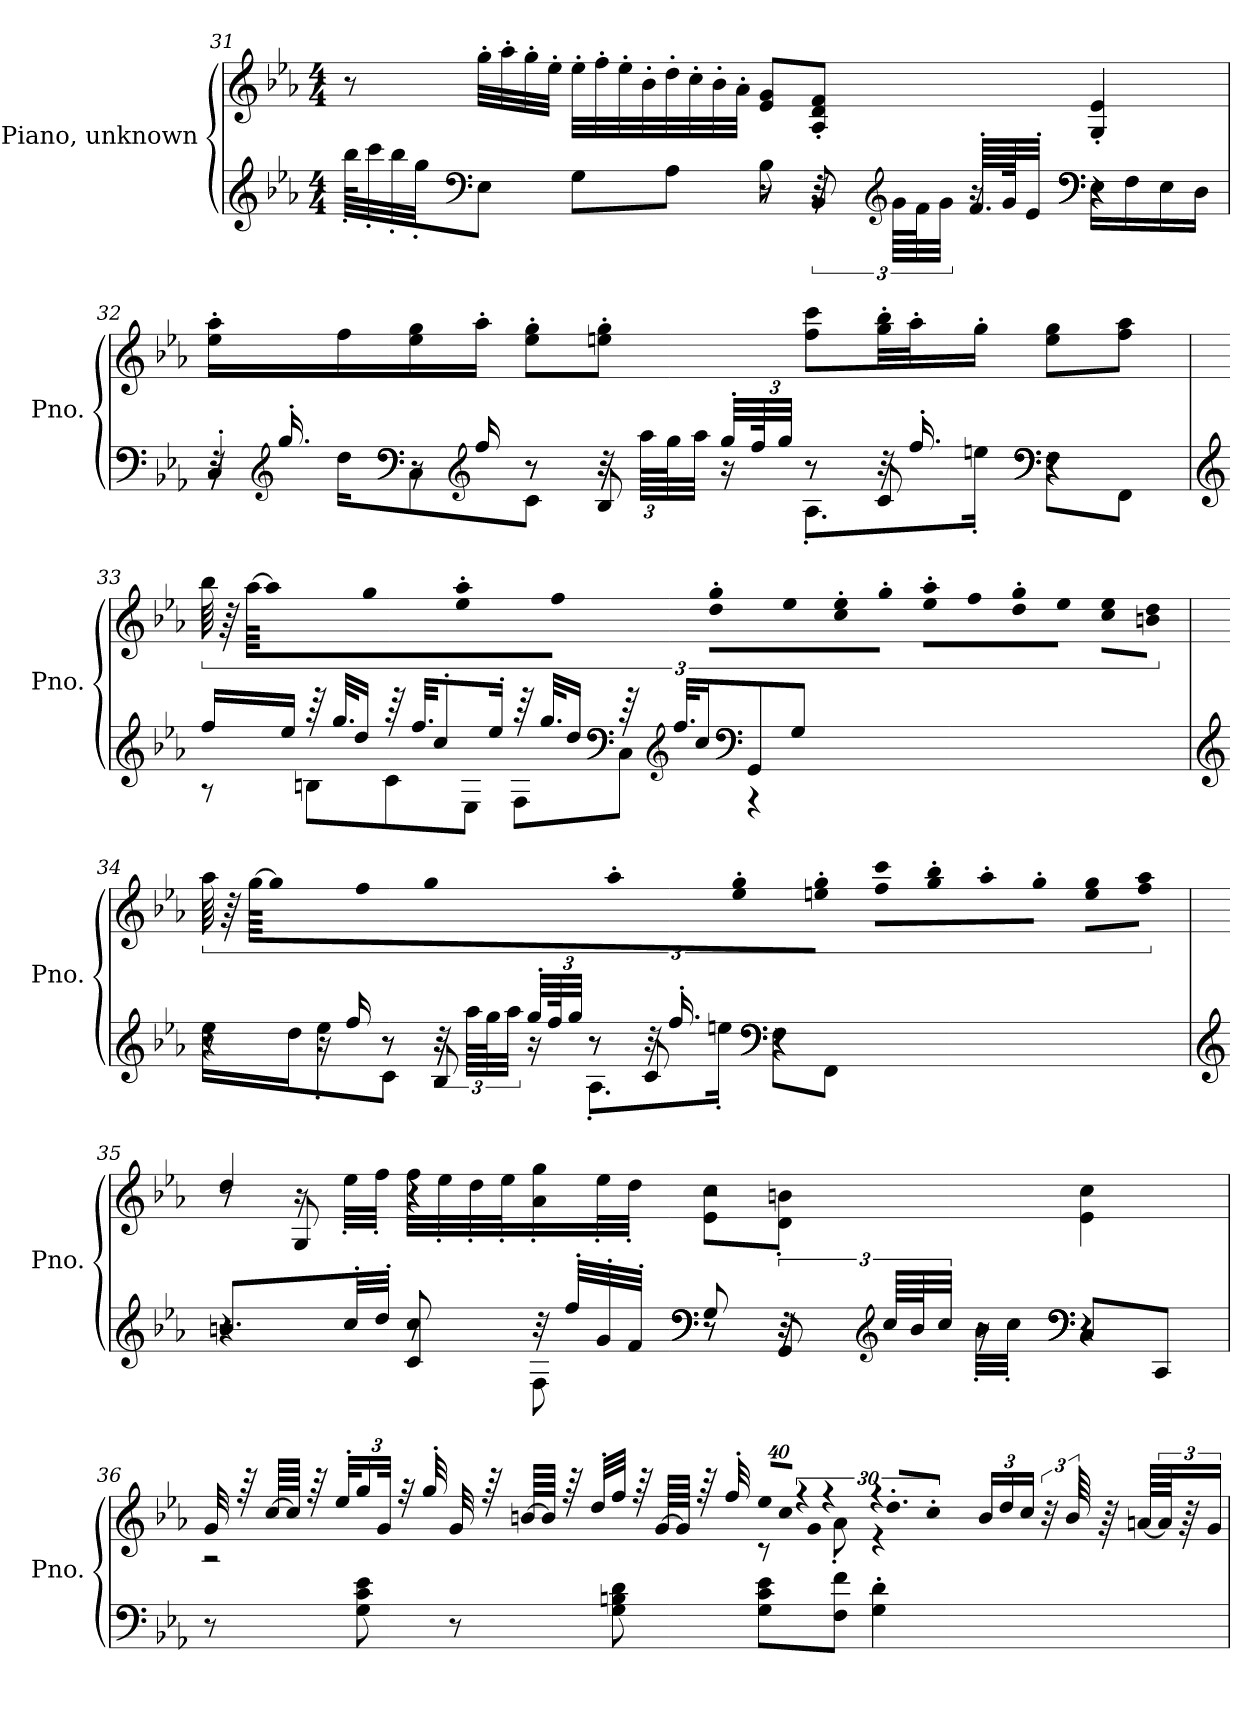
**kern	**kern
*part1	*part1
*staff2	*staff1
*I"Piano, unknown	*
*I'Pno.	*
!!LO:LB:g=z
*clefG2	*clefG2
*k[b-e-a-]	*k[b-e-a-]
*M4/4	*M4/4
=31	=31
*^	*
*	*^	*
2r	32bb-'\LLL	2r	8r
.	32ccc'\	.	.
.	32bb-'\	.	.
.	32gg'\JJ	.	.
*clefF4	*	*	*
.	8E-\J	.	32gg'\LLL
.	.	.	32aa-'\
.	.	.	32gg'\
.	.	.	32ee-'\JJJ
.	8G\L	.	32ee-'\LLL
.	.	.	32ff'\
.	.	.	32ee-'\
.	.	.	32b-'\
.	8A-\J	.	32dd'\
.	.	.	32cc'\
.	.	.	32b-'\
.	.	.	32a-'\JJJ
8r	8B-\	8r	8e-/ 8g/L
16r	48r	8BB-/	8A-/' 8d/' 8f/'J
*clefG2	*	*	*
.	96g\LLLL	.	.
.	96f\J	.	.
.	48g\JJJ	.	.
64.f'/LLLL	16r	.	.
128g/JK	.	.	.
32e-'/JJJ	.	.	.
*clefF4	*	*	*
4r	16E-\LL	4r	4G/' 4e-/'
.	16F\	.	.
.	16E-\	.	.
.	16D\JJ	.	.
!!LO:LB:g=z
=32	=32	=32	=32
32r	16r	4C'/	16ee-\' 16aa-\'LL
*clefG2	*	*	*
16.gg'/	.	.	.
.	16dd\KL	.	16ff\
*clefF4	*	*	*
16r	8C\	.	16ee-\ 16gg\
*clefG2	*	*	*
16ff/	.	.	16aa-'\JJ
8r	8c\J	8r	8ee-\' 8gg\'L
16r	48r	8B-/	8een\' 8gg\'J
.	96aa-\LLLL	.	.
.	96gg\J	.	.
.	48aa-\JJJ	.	.
32gg'/LLL	16r	.	.
*Xbrackettup	*	*	*
96ff/K	.	.	.
48gg/JJJ	.	.	.
8r	8.A-'\L	8r	8ff\ 8ccc\L
32r	.	8c/	32gg\' 32bb-\'LL
16.ff'/	.	.	32aa-'\J
.	16een'\Jk	.	16gg'\JJ
*clefF4	*	*	*
4r	8F\L	4r	8ee\ 8gg\L
.	8FF\J	.	8ff\ 8aa-\J
*v	*v	*v	*
!!LO:PB:g=z
=33	=33
*clefG2	*
*^	*
16ff/LL	8r	96bb-\
.	.	96r
.	.	[96aa-\KLLL
.	.	32aa-\J]
16ee-/JJ	.	16gg\
64r	8Bn\L	16ee-\' 16aa-\'
32.gg/KLL	.	.
16dd/JJ	.	16ff\JJ
64r	8c\	16dd\' 16gg\'LL
32.ff/KKL	.	.
8cc'/	.	16ee-\
.	8E-\J	16cc\' 16ee-\'
16ee-'/Jk	.	16gg'\JJ
64r	8F\L	16ee-\' 16aa-\'LL
32.gg/KLL	.	.
16dd/JJ	.	16ff\
*clefF4	*	*
64r	8C\J	16dd\' 16gg\'
*clefG2	*	*
32.ff/KLL	.	.
16cc/J	.	16ee-\JJ
*clefF4	*	*
8GG/	4r	8cc\ 8ee-\L
8G/J	.	8bn\ 8dd\J
*v	*v	*
!!LO:LB:g=z
=34	=34
*clefG2	*
*^	*
*	*^	*
8r	16ee-\LL	4r	96aa-\
.	.	.	96r
.	.	.	[96gg\KLLL
.	.	.	32gg\J]
.	16dd\J	.	16ff\
16r	8ee-'\	.	16gg\
16ff/	.	.	16aa-'\J
8r	8c\J	8r	8ee-\' 8gg\'
*	*brackettup	*	*
16r	48r	8B-/	8een\' 8gg\'J
.	96aa-\LLLL	.	.
.	96gg\J	.	.
.	48aa-\JJJ	.	.
32gg'/LLL	16r	.	.
*Xbrackettup	*	*	*
96ff/K	.	.	.
48gg/JJJ	.	.	.
8r	8.A-'\L	8r	8ff\ 8ccc\L
32r	.	8c/	32gg\' 32bb-\'LL
16.ff'/	.	.	32aa-'\J
.	16een'\Jk	.	16gg'\JJ
*clefF4	*	*	*
4r	8F\L	4r	8ee\ 8gg\L
.	8FF\J	.	8ff\ 8aa-\J
!!LO:LB:g=z
=35	=35	=35	=35
*clefG2	*	*	*
*	*	*	*^
*	*	*	*	*^
8.bn/L	4r	2r	4dd/	8r	8r
.	.	.	.	16r	8G/
32cc'/LL	.	.	.	32ee-'\LLL	.
32dd'/JJJ	.	.	.	32ff'\JJJ	.
8c/ 8cc/	8r	.	4r	32ff\LLL	4r
.	.	.	.	32ee-'\	.
.	.	.	.	32dd'\	.
.	.	.	.	32ee-'\J	.
32r	8F\	.	.	16a-\' 16gg\'	.
32ff'/LLL	.	.	.	.	.
32g'/	.	.	.	32ee-'\L	.
32f'/JJJ	.	.	.	32dd'\JJJ	.
*clefF4	*	*	*	*	*
8G/	8r	8r	2r	8e-\ 8cc\L	2r
*brackettup	*	*	*	*	*
48r	16r	8GG/	.	8d\' 8bn\'J	.
*clefG2	*	*	*	*	*
96cc/LLLL	.	.	.	.	.
96b/J	.	.	.	.	.
48cc/JJJ	.	.	.	.	.
16r	32b'\LLL	.	.	.	.
.	32cc'\JJJ	.	.	.	.
*clefF4	*	*	*	*	*
8C/L	4r	4r	.	4e-\ 4cc\	.
8CC/J	.	.	.	.	.
*v	*v	*v	*	*	*
*	*	*v	*v
!!LO:LB:g=z
=36	=36	=36
8r	32g/	2r
.	64r	.
.	[64cc/LLLL	.
.	64cc/JJJJ]	.
.	64r	.
.	32ee-'/KLL	.
*	*Xbrackettup	*
8G\ 8c\ 8e-\	24gg/	.
.	48g/JJk	.
.	32r	.
.	32gg'/	.
8r	32g/	.
.	64r	.
.	[64bn/LLLL	.
.	64b/JJJJ]	.
.	64r	.
.	32dd'/LLL	.
8G\ 8Bn\ 8d\	32ff/JJJ	.
.	64r	.
.	[64g/LLLL	.
.	64g/JJJJ]	.
.	64r	.
.	32ff'/	.
*	*brackettup	*
!	!LO:N:vis=32	!
8G\ 8c\ 8e-\L	640%23ee-/LLL	8r
!	!LO:N:vis=32	!
.	640%23cc/JJJ	.
!	!LO:N:vis=64	!
.	960%17r	.
!	!LO:N:vis=64	!
.	960%17g/	.
!	!LO:N:vis=32	!
.	640%23r	.
8F\ 8f\J	.	8a-'\
!	!LO:N:vis=64	!
.	960%17r	.
!	!LO:N:vis=32.	!
.	1920%103dd'/LLL	.
!	!LO:N:vis=32	!
.	640%23cc'/JJJ	.
4G\' 4d\'	.	4r
*	*Xbrackettup	*
.	24b/LL	.
.	24dd/	.
.	24cc/JJ	.
*	*brackettup	*
.	48r	.
.	96b/	.
.	64r	.
.	[64an/LLLL	.
.	96a/JJJJ]	.
.	96r	.
.	24g/	.
1920ryy	.	1920ryy
*	*v	*v
=	=
*-	*-
